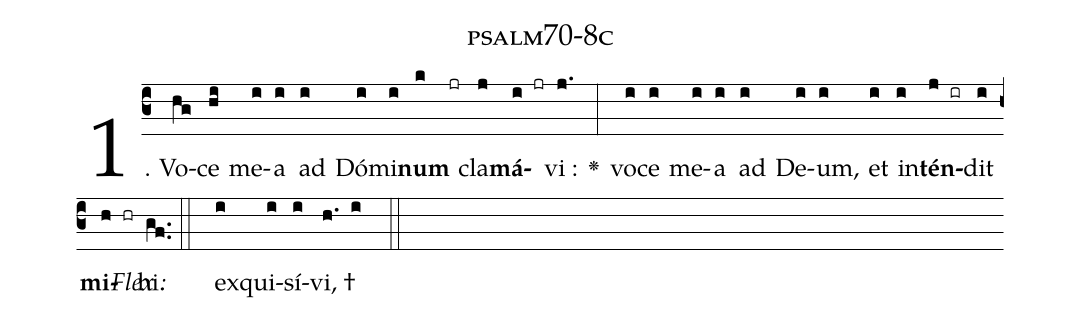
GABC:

name: psalm70-8c;
%%
(c3)1. V{o}(hg)ce(hi) me(i)a(i) ad(i) Dó(i)mi(i)<b>num</b>(k  jr) cla(j)<b>má</b>(i jr)vi :(j.) <v>\greheightstar</v>(:) vo(i)ce(i) me(i)a(i) ad(i) De(i)um,(i) et(i) in(i)<b>tén</b>(j ir)dit(i) <b>mi</b>(h hr)hi.(gf..) (::)
<v>\hspace{-12ex}</v><i>Flex :</i>()  ex(i)qui(i)sí(i)vi, †(h. i ::)
